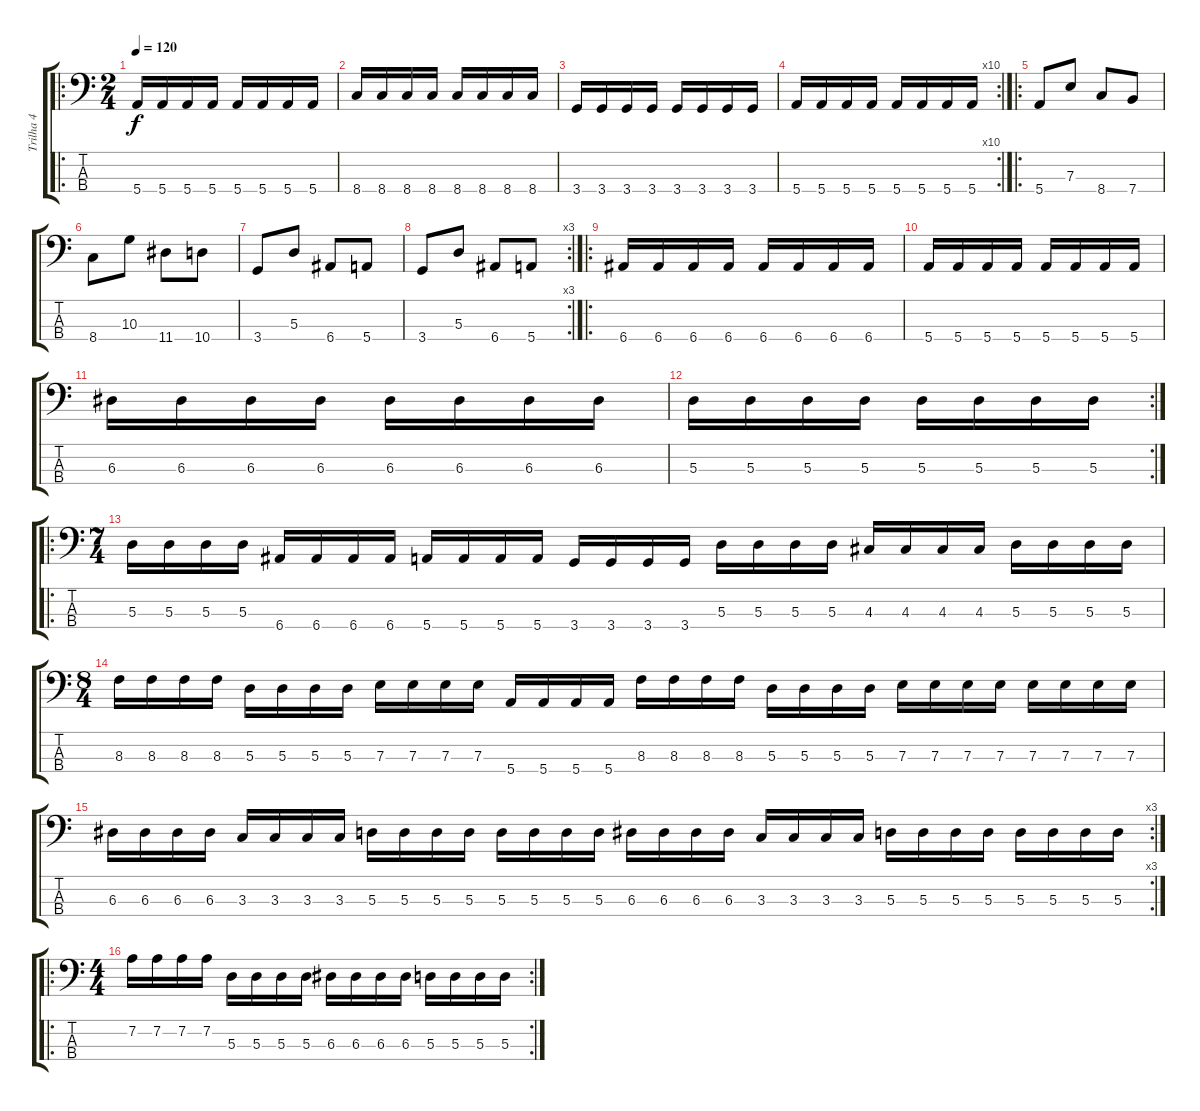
\track ("Trilha 4" "Trilha 4") {instrument acousticbass}
\staff {score tabs}
\tuning (G2 D2 A1 E1) {hide}
\ro
\ts (2 4)
\tempo 120
\clef f4
\ks c
5.4.16{dy f instrument acousticbass} 5.4.16 5.4.16 5.4.16 5.4.16 5.4.16 5.4.16 5.4.16 |
8.4.16 8.4.16 8.4.16 8.4.16 8.4.16 8.4.16 8.4.16 8.4.16 |
3.4.16 3.4.16 3.4.16 3.4.16 3.4.16 3.4.16 3.4.16 3.4.16 |
\rc 10
5.4.16 5.4.16 5.4.16 5.4.16 5.4.16 5.4.16 5.4.16 5.4.16 |
\ro
5.4.8 7.3.8 8.4.8 7.4.8 |
8.4.8 10.3.8 11.4.8 10.4.8 |
3.4.8 5.3.8 6.4.8 5.4.8 |
\rc 3
3.4.8 5.3.8 6.4.8 5.4.8 |
\ro
6.4.16 6.4.16 6.4.16 6.4.16 6.4.16 6.4.16 6.4.16 6.4.16 |
5.4.16 5.4.16 5.4.16 5.4.16 5.4.16 5.4.16 5.4.16 5.4.16 |
6.3.16 6.3.16 6.3.16 6.3.16 6.3.16 6.3.16 6.3.16 6.3.16 |
\rc 2
5.3.16 5.3.16 5.3.16 5.3.16 5.3.16 5.3.16 5.3.16 5.3.16 |
\ro
\ts (7 4)
5.3.16 5.3.16 5.3.16 5.3.16 6.4.16 6.4.16 6.4.16 6.4.16 5.4.16 5.4.16 5.4.16 5.4.16 3.4.16 3.4.16 3.4.16 3.4.16 5.3.16 5.3.16 5.3.16 5.3.16 4.3.16 4.3.16 4.3.16 4.3.16 5.3.16 5.3.16 5.3.16 5.3.16 |
\ts (8 4)
8.3.16 8.3.16 8.3.16 8.3.16 5.3.16 5.3.16 5.3.16 5.3.16 7.3.16 7.3.16 7.3.16 7.3.16 5.4.16 5.4.16 5.4.16 5.4.16 8.3.16 8.3.16 8.3.16 8.3.16 5.3.16 5.3.16 5.3.16 5.3.16 7.3.16 7.3.16 7.3.16 7.3.16 7.3.16 7.3.16 7.3.16 7.3.16 |
\rc 3
6.3.16 6.3.16 6.3.16 6.3.16 3.3.16 3.3.16 3.3.16 3.3.16 5.3.16 5.3.16 5.3.16 5.3.16 5.3.16 5.3.16 5.3.16 5.3.16 6.3.16 6.3.16 6.3.16 6.3.16 3.3.16 3.3.16 3.3.16 3.3.16 5.3.16 5.3.16 5.3.16 5.3.16 5.3.16 5.3.16 5.3.16 5.3.16 |
\ro
\rc 2
\ts (4 4)
7.2.16 7.2.16 7.2.16 7.2.16 5.3.16 5.3.16 5.3.16 5.3.16 6.3.16 6.3.16 6.3.16 6.3.16 5.3.16 5.3.16 5.3.16 5.3.16
